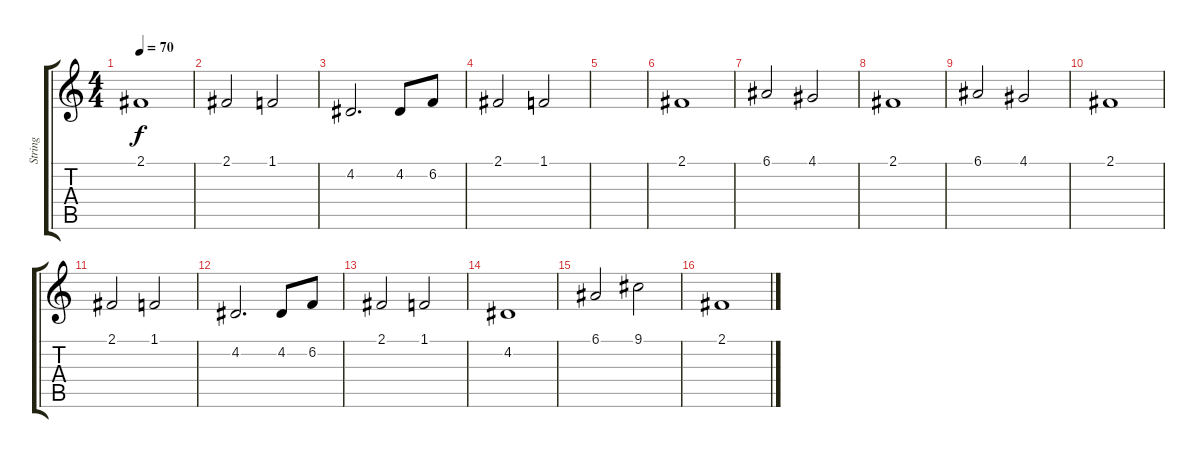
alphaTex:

\track ("String" "String") {instrument synthstrings2}
\staff {score tabs}
\tuning (E4 B3 G3 D3 A2 E2) {hide}
\ts (4 4)
\tempo 70
\clef g2
\ks c
2.1.1{dy f} |
2.1.2 1.1.2 |
4.2.2{d} 4.2.8 6.2.8 |
2.1.2 1.1.2 |
|
2.1.1 |
6.1.2 4.1.2 |
2.1.1 |
6.1.2 4.1.2 |
2.1.1 |
2.1.2 1.1.2 |
4.2.2{d} 4.2.8 6.2.8 |
2.1.2 1.1.2 |
4.2.1 |
6.1.2 9.1.2 |
2.1.1
